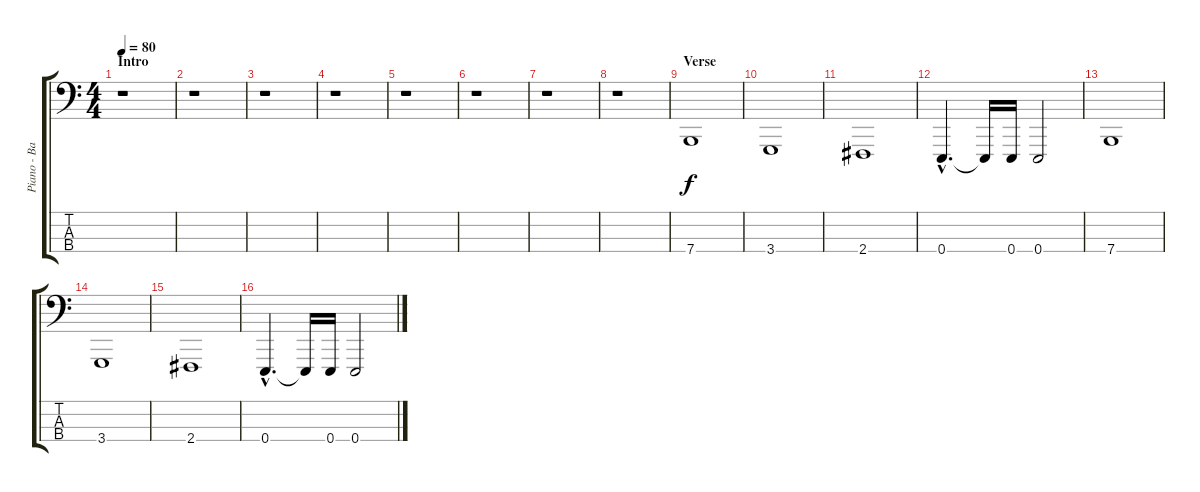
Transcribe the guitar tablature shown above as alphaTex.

\track ("Piano - Bass" "Piano - Ba") {instrument acousticgrandpiano}
\staff {score tabs}
\tuning (G2 D2 A1 E1) {hide}
\ts (4 4)
\section ("" "Intro")
\tempo 80
\clef f4
\ks c
r.1{dy f instrument acousticgrandpiano} |
r.1 |
r.1 |
r.1 |
r.1 |
r.1 |
r.1 |
r.1 |
\section ("" "Verse")
7.4.1 |
3.4.1 |
2.4.1 |
0.4{hac}.4{d} 0.4{t}.16 0.4.16 0.4.2 |
7.4.1 |
3.4.1 |
2.4.1 |
0.4{hac}.4{d} 0.4{t}.16 0.4.16 0.4.2
